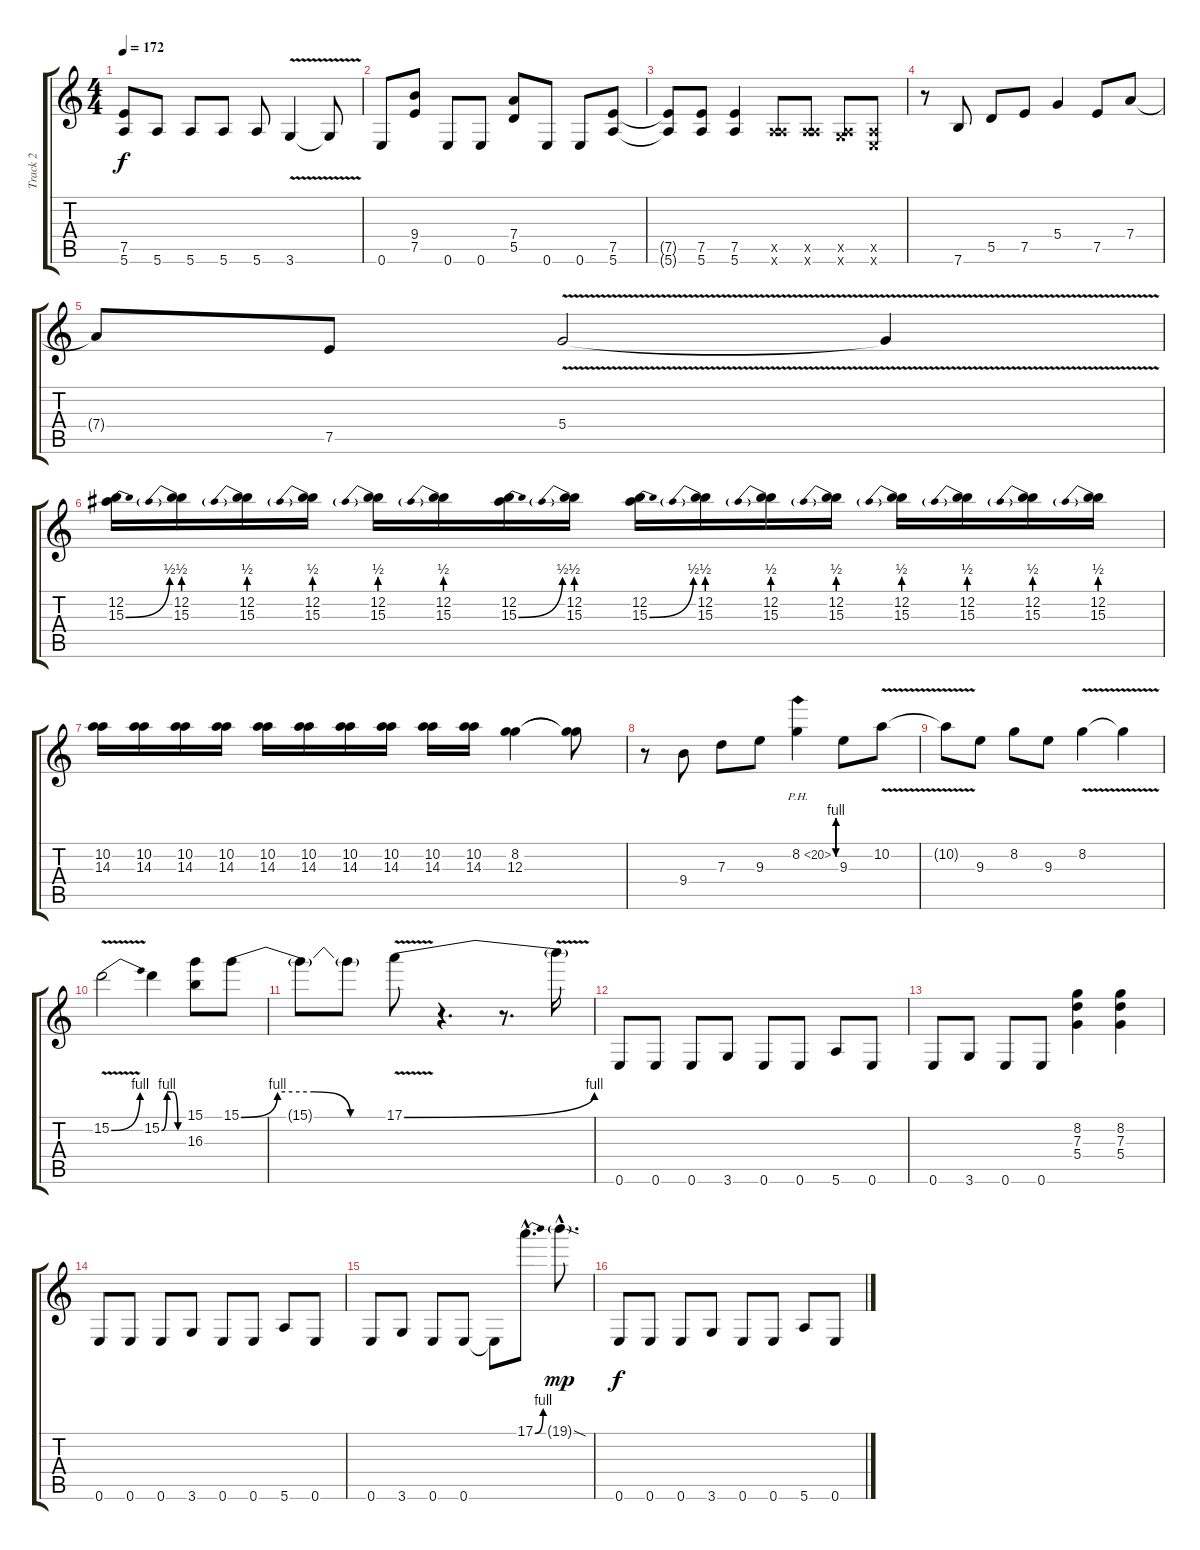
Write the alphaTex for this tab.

\track ("Track 2" "Track 2") {instrument distortionguitar}
\staff {score tabs}
\tuning (E4 B3 G3 D3 A2 E2) {hide}
\ts (4 4)
\tempo 172
\clef g2
\ks c
(7.5{t} 5.6{t}).8{dy f} 5.6.8 5.6.8 5.6.8 5.6.8 3.6{v}.4 3.6{t}.8 |
0.6.8 (9.4 7.5).8 0.6.8 0.6.8 (7.4 5.5).8 0.6.8 0.6.8 (7.5 5.6).8 |
(7.5{t} 5.6{t}).8 (7.5 5.6).8 (7.5 5.6).4 (0.5{x} 5.6{x}).8 (0.5{x} 5.6{x}).8 (0.5{x} 3.6{x}).8 (0.5{x} 0.6{x}).8 |
r.8 7.6.8 5.5.8 7.5.8 5.4.4 7.5.8 7.4.8 |
7.4{t}.8 7.5.8 5.4{v}.2 5.4{t}.4 |
(12.2 15.3{be (bend 0 0 60 2)}).16 (12.2 15.3{be (prebend 0 2 60 2)}).16 (12.2 15.3{be (prebend 0 2 60 2)}).16 (12.2 15.3{be (prebend 0 2 60 2)}).16 (12.2 15.3{be (prebend 0 2 60 2)}).16 (12.2 15.3{be (prebend 0 2 60 2)}).16 (12.2 15.3{be (bend 0 0 60 2)}).16 (12.2 15.3{be (prebend 0 2 60 2)}).16 (12.2 15.3{be (bend 0 0 60 2)}).16 (12.2 15.3{be (prebend 0 2 60 2)}).16 (12.2 15.3{be (prebend 0 2 60 2)}).16 (12.2 15.3{be (prebend 0 2 60 2)}).16 (12.2 15.3{be (prebend 0 2 60 2)}).16 (12.2 15.3{be (prebend 0 2 60 2)}).16 (12.2 15.3{be (prebend 0 2 60 2)}).16 (12.2 15.3{be (prebend 0 2 60 2)}).16 |
(10.2 14.3).16 (10.2 14.3).16 (10.2 14.3).16 (10.2 14.3).16 (10.2 14.3).16 (10.2 14.3).16 (10.2 14.3).16 (10.2 14.3).16 (10.2 14.3).16 (10.2 14.3).16 (8.2 12.3).4 (8.2{t} 12.3{t}).8 |
r.8 9.4.8 7.3.8 9.3.8 8.2{be (custom 0 0 15 4 30 4 45 0 60 0) ph 12}.4 9.3.8 10.2{v}.8 |
10.2{t}.8 9.3.8 8.2.8 9.3.8 8.2{v}.4 8.2{t}.4 |
15.2{be (bend 0 0 60 4) v}.2 15.2{be (custom 0 0 15 4 30 4 45 0 60 0)}.4 (15.1 16.3).8 15.1{be (custom 0 0 15 4 30 4 45 0 60 0)}.8 |
15.1{t}.8 15.1{t}.8 17.1{be (bend 0 0 60 4) v}.8 r.4{d} r.8{d} 17.1{t}.16 |
0.6.8 0.6.8 0.6.8 3.6.8 0.6.8 0.6.8 5.6.8 0.6.8 |
0.6.8 3.6.8 0.6.8 0.6.8 (8.2 7.3 5.4).4 (8.2 7.3 5.4).4 |
0.6.8 0.6.8 0.6.8 3.6.8 0.6.8 0.6.8 5.6.8 0.6.8 |
0.6.8 3.6.8 0.6.8 0.6.8 0.6{t}.8 17.1{be (bend 0 0 60 4) hac}.8{d} 19.1{sod g hac}.8{d dy mp} |
0.6.8{dy f} 0.6.8 0.6.8 3.6.8 0.6.8 0.6.8 5.6.8 0.6.8
